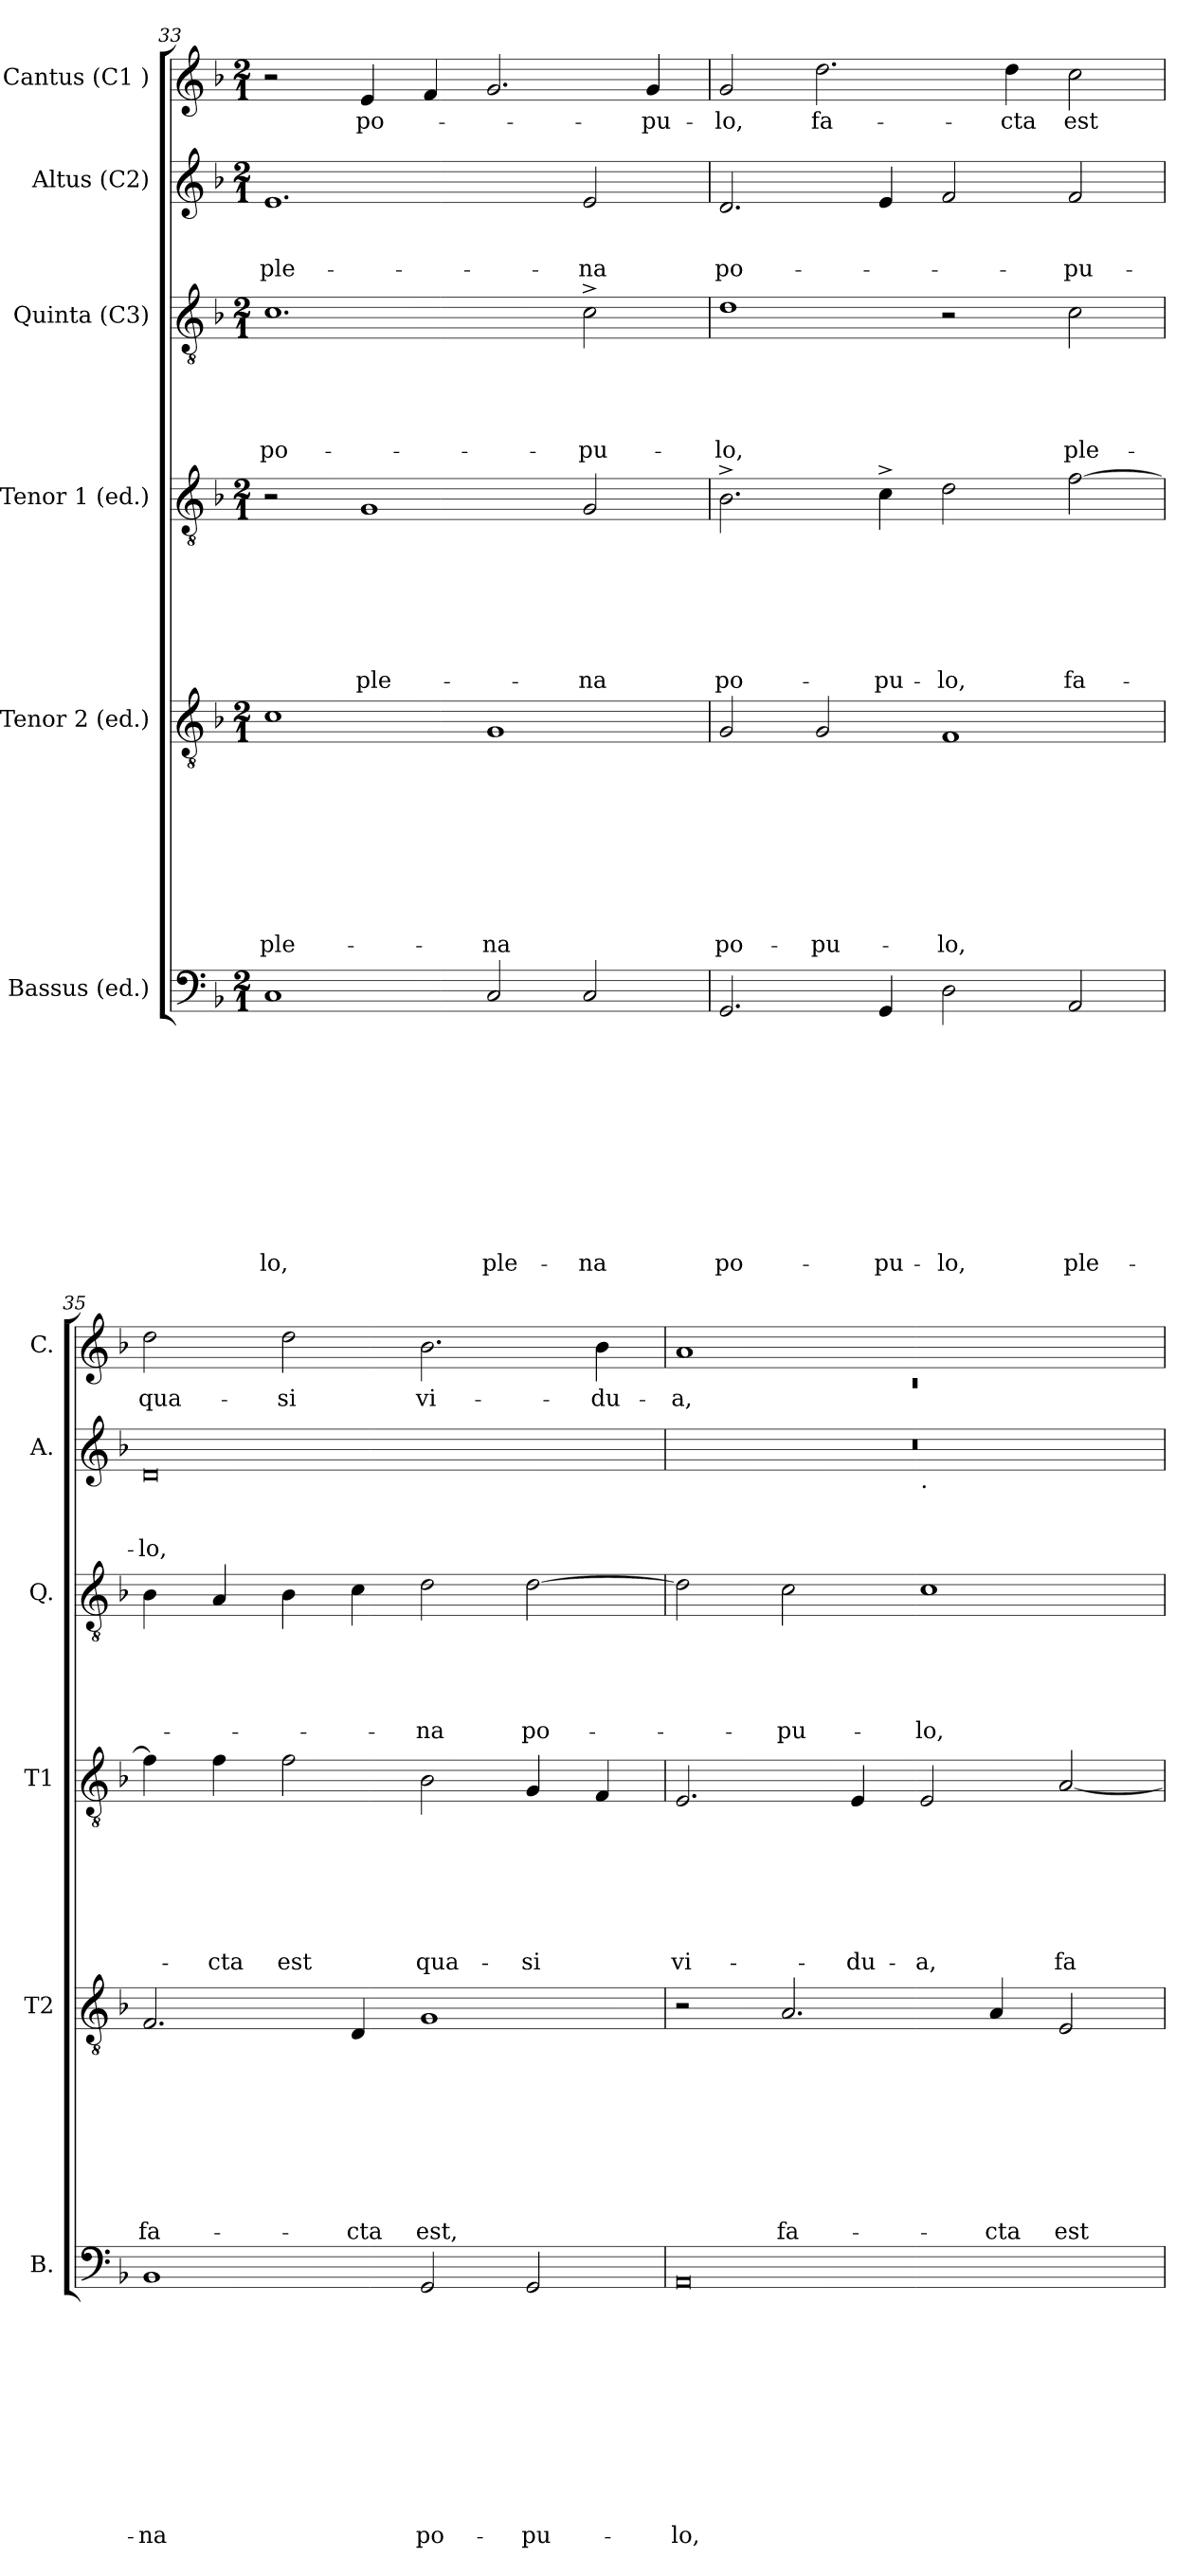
**kern	**text	**text	**text	**text	**text	**text	**text	**text	**text	**text	**text	**kern	**text	**text	**text	**text	**text	**text	**text	**text	**text	**kern	**text	**text	**text	**text	**text	**text	**text	**kern	**text	**text	**text	**text	**text	**kern	**text	**text	**text	**kern	**text
*part6	*part6	*part6	*part6	*part6	*part6	*part6	*part6	*part6	*part6	*part6	*part6	*part5	*part5	*part5	*part5	*part5	*part5	*part5	*part5	*part5	*part5	*part4	*part4	*part4	*part4	*part4	*part4	*part4	*part4	*part3	*part3	*part3	*part3	*part3	*part3	*part2	*part2	*part2	*part2	*part1	*part1
*staff6	*staff6	*staff6	*staff6	*staff6	*staff6	*staff6	*staff6	*staff6	*staff6	*staff6	*staff6	*staff5	*staff5	*staff5	*staff5	*staff5	*staff5	*staff5	*staff5	*staff5	*staff5	*staff4	*staff4	*staff4	*staff4	*staff4	*staff4	*staff4	*staff4	*staff3	*staff3	*staff3	*staff3	*staff3	*staff3	*staff2	*staff2	*staff2	*staff2	*staff1	*staff1
*I"Bassus (ed.)	*	*	*	*	*	*	*	*	*	*	*	*I"Tenor 2 (ed.)	*	*	*	*	*	*	*	*	*	*I"Tenor 1 (ed.)	*	*	*	*	*	*	*	*I"Quinta (C3)	*	*	*	*	*	*I"Altus (C2)	*	*	*	*I"Cantus (C1 )	*
*I'B.	*	*	*	*	*	*	*	*	*	*	*	*I'T2	*	*	*	*	*	*	*	*	*	*I'T1	*	*	*	*	*	*	*	*I'Q.	*	*	*	*	*	*I'A.	*	*	*	*I'C.	*
!!LO:PB:g=z
*clefF4	*	*	*	*	*	*	*	*	*	*	*	*clefGv2	*	*	*	*	*	*	*	*	*	*clefGv2	*	*	*	*	*	*	*	*clefGv2	*	*	*	*	*	*clefG2	*	*	*	*clefG2	*
*k[b-]	*	*	*	*	*	*	*	*	*	*	*	*k[b-]	*	*	*	*	*	*	*	*	*	*k[b-]	*	*	*	*	*	*	*	*k[b-]	*	*	*	*	*	*k[b-]	*	*	*	*k[b-]	*
*F:	*	*	*	*	*	*	*	*	*	*	*	*F:	*	*	*	*	*	*	*	*	*	*F:	*	*	*	*	*	*	*	*F:	*	*	*	*	*	*F:	*	*	*	*F:	*
*M2/1	*	*	*	*	*	*	*	*	*	*	*	*M2/1	*	*	*	*	*	*	*	*	*	*M2/1	*	*	*	*	*	*	*	*M2/1	*	*	*	*	*	*M2/1	*	*	*	*M2/1	*
=33	=33	=33	=33	=33	=33	=33	=33	=33	=33	=33	=33	=33	=33	=33	=33	=33	=33	=33	=33	=33	=33	=33	=33	=33	=33	=33	=33	=33	=33	=33	=33	=33	=33	=33	=33	=33	=33	=33	=33	=33	=33
!	!	!	!	!	!	!	!	!	!	!	!LO:LY:b	!	!	!	!	!	!	!	!	!	!LO:LY:b	!	!	!	!	!	!	!	!	!	!	!	!	!	!LO:LY:b	!	!	!	!LO:LY:b	!	!
1C	.	.	.	.	.	.	.	.	.	.	-lo,	1c	.	.	.	.	.	.	.	.	ple-	2r	.	.	.	.	.	.	.	1.c	.	.	.	.	po-	1.e	.	.	ple-	2r	.
!	!	!	!	!	!	!	!	!	!	!	!	!	!	!	!	!	!	!	!	!	!	!	!	!	!	!	!	!	!LO:LY:b	!	!	!	!	!	!	!	!	!	!	!	!LO:LY:b
.	.	.	.	.	.	.	.	.	.	.	.	.	.	.	.	.	.	.	.	.	.	1G	.	.	.	.	.	.	ple-	.	.	.	.	.	.	.	.	.	.	4e/	po-
.	.	.	.	.	.	.	.	.	.	.	.	.	.	.	.	.	.	.	.	.	.	.	.	.	.	.	.	.	.	.	.	.	.	.	.	.	.	.	.	4f/	.
!	!	!	!	!	!	!	!	!	!	!	!LO:LY:b	!	!	!	!	!	!	!	!	!	!LO:LY:b	!	!	!	!	!	!	!	!	!	!	!	!	!	!	!	!	!	!	!	!
2C/	.	.	.	.	.	.	.	.	.	.	ple-	1G	.	.	.	.	.	.	.	.	-na	.	.	.	.	.	.	.	.	.	.	.	.	.	.	.	.	.	.	2.g/	.
!	!	!	!	!	!	!	!	!	!	!	!LO:LY:b	!	!	!	!	!	!	!	!	!	!	!	!	!	!	!	!	!	!LO:LY:b	!	!	!	!	!	!LO:LY:b	!	!	!	!LO:LY:b	!	!
2C/	.	.	.	.	.	.	.	.	.	.	-na	.	.	.	.	.	.	.	.	.	.	2G/	.	.	.	.	.	.	-na	2c^>\	.	.	.	.	-pu-	2e/	.	.	-na	.	.
!	!	!	!	!	!	!	!	!	!	!	!	!	!	!	!	!	!	!	!	!	!	!	!	!	!	!	!	!	!	!	!	!	!	!	!	!	!	!	!	!	!LO:LY:b
.	.	.	.	.	.	.	.	.	.	.	.	.	.	.	.	.	.	.	.	.	.	.	.	.	.	.	.	.	.	.	.	.	.	.	.	.	.	.	.	4g/	-pu-
=34	=34	=34	=34	=34	=34	=34	=34	=34	=34	=34	=34	=34	=34	=34	=34	=34	=34	=34	=34	=34	=34	=34	=34	=34	=34	=34	=34	=34	=34	=34	=34	=34	=34	=34	=34	=34	=34	=34	=34	=34	=34
!	!	!	!	!	!	!	!	!	!	!	!LO:LY:b	!	!	!	!	!	!	!	!	!	!LO:LY:b	!	!	!	!	!	!	!	!LO:LY:b	!	!	!	!	!	!LO:LY:b	!	!	!	!LO:LY:b	!	!LO:LY:b
2.GG/	.	.	.	.	.	.	.	.	.	.	po-	2G/	.	.	.	.	.	.	.	.	po-	2.B-^>\	.	.	.	.	.	.	po-	1d	.	.	.	.	-lo,	2.d/	.	.	po-	2g/	-lo,
!	!	!	!	!	!	!	!	!	!	!	!	!	!	!	!	!	!	!	!	!	!LO:LY:b	!	!	!	!	!	!	!	!	!	!	!	!	!	!	!	!	!	!	!	!LO:LY:b
.	.	.	.	.	.	.	.	.	.	.	.	2G/	.	.	.	.	.	.	.	.	-pu-	.	.	.	.	.	.	.	.	.	.	.	.	.	.	.	.	.	.	2.dd\	fa-
!	!	!	!	!	!	!	!	!	!	!	!LO:LY:b	!	!	!	!	!	!	!	!	!	!	!	!	!	!	!	!	!	!LO:LY:b	!	!	!	!	!	!	!	!	!	!	!	!
4GG/	.	.	.	.	.	.	.	.	.	.	-pu-	.	.	.	.	.	.	.	.	.	.	4c^>\	.	.	.	.	.	.	-pu-	.	.	.	.	.	.	4e/	.	.	.	.	.
!	!	!	!	!	!	!	!	!	!	!	!LO:LY:b	!	!	!	!	!	!	!	!	!	!LO:LY:b	!	!	!	!	!	!	!	!LO:LY:b	!	!	!	!	!	!	!	!	!	!	!	!
2D\	.	.	.	.	.	.	.	.	.	.	-lo,	1F	.	.	.	.	.	.	.	.	-lo,	2d\	.	.	.	.	.	.	-lo,	2r	.	.	.	.	.	2f/	.	.	.	.	.
!	!	!	!	!	!	!	!	!	!	!	!	!	!	!	!	!	!	!	!	!	!	!	!	!	!	!	!	!	!	!	!	!	!	!	!	!	!	!	!	!	!LO:LY:b
.	.	.	.	.	.	.	.	.	.	.	.	.	.	.	.	.	.	.	.	.	.	.	.	.	.	.	.	.	.	.	.	.	.	.	.	.	.	.	.	4dd\	-cta
!	!	!	!	!	!	!	!	!	!	!	!LO:LY:b	!	!	!	!	!	!	!	!	!	!	!	!	!	!	!	!	!	!LO:LY:b	!	!	!	!	!	!LO:LY:b	!	!	!	!LO:LY:b	!	!LO:LY:b
2AA/	.	.	.	.	.	.	.	.	.	.	ple-	.	.	.	.	.	.	.	.	.	.	[>2f\	.	.	.	.	.	.	fa-	2c\	.	.	.	.	ple-	2f/	.	.	-pu-	2cc\	est
=35	=35	=35	=35	=35	=35	=35	=35	=35	=35	=35	=35	=35	=35	=35	=35	=35	=35	=35	=35	=35	=35	=35	=35	=35	=35	=35	=35	=35	=35	=35	=35	=35	=35	=35	=35	=35	=35	=35	=35	=35	=35
!	!	!	!	!	!	!	!	!	!	!	!LO:LY:b	!	!	!	!	!	!	!	!	!	!LO:LY:b	!	!	!	!	!	!	!	!	!	!	!	!	!	!	!	!	!	!LO:LY:b	!	!LO:LY:b
1BB-	.	.	.	.	.	.	.	.	.	.	-na	2.F/	.	.	.	.	.	.	.	.	fa-	4f\]	.	.	.	.	.	.	.	4B-\	.	.	.	.	.	0d	.	.	-lo,	2dd\	qua-
!	!	!	!	!	!	!	!	!	!	!	!	!	!	!	!	!	!	!	!	!	!	!	!	!	!	!	!	!	!LO:LY:b	!	!	!	!	!	!	!	!	!	!	!	!
.	.	.	.	.	.	.	.	.	.	.	.	.	.	.	.	.	.	.	.	.	.	4f\	.	.	.	.	.	.	-cta	4A/	.	.	.	.	.	.	.	.	.	.	.
!	!	!	!	!	!	!	!	!	!	!	!	!	!	!	!	!	!	!	!	!	!	!	!	!	!	!	!	!	!LO:LY:b	!	!	!	!	!	!	!	!	!	!	!	!LO:LY:b
.	.	.	.	.	.	.	.	.	.	.	.	.	.	.	.	.	.	.	.	.	.	2f\	.	.	.	.	.	.	est	4B-\	.	.	.	.	.	.	.	.	.	2dd\	-si
!	!	!	!	!	!	!	!	!	!	!	!	!	!	!	!	!	!	!	!	!	!LO:LY:b	!	!	!	!	!	!	!	!	!	!	!	!	!	!	!	!	!	!	!	!
.	.	.	.	.	.	.	.	.	.	.	.	4D/	.	.	.	.	.	.	.	.	-cta	.	.	.	.	.	.	.	.	4c\	.	.	.	.	.	.	.	.	.	.	.
!	!	!	!	!	!	!	!	!	!	!	!LO:LY:b	!	!	!	!	!	!	!	!	!	!LO:LY:b	!	!	!	!	!	!	!	!LO:LY:b	!	!	!	!	!	!LO:LY:b	!	!	!	!	!	!LO:LY:b
2GG/	.	.	.	.	.	.	.	.	.	.	po-	1G	.	.	.	.	.	.	.	.	est,	2B-\	.	.	.	.	.	.	qua-	2d\	.	.	.	.	-na	.	.	.	.	2.b-\	vi-
!	!	!	!	!	!	!	!	!	!	!	!LO:LY:b	!	!	!	!	!	!	!	!	!	!	!	!	!	!	!	!	!	!LO:LY:b	!	!	!	!	!	!LO:LY:b	!	!	!	!	!	!
2GG/	.	.	.	.	.	.	.	.	.	.	-pu-	.	.	.	.	.	.	.	.	.	.	4G/	.	.	.	.	.	.	-si	[>2d\	.	.	.	.	po-	.	.	.	.	.	.
!	!	!	!	!	!	!	!	!	!	!	!	!	!	!	!	!	!	!	!	!	!	!	!	!	!	!	!	!	!	!	!	!	!	!	!	!	!	!	!	!	!LO:LY:b
.	.	.	.	.	.	.	.	.	.	.	.	.	.	.	.	.	.	.	.	.	.	4F/	.	.	.	.	.	.	.	.	.	.	.	.	.	.	.	.	.	4b-\	-du-
=36	=36	=36	=36	=36	=36	=36	=36	=36	=36	=36	=36	=36	=36	=36	=36	=36	=36	=36	=36	=36	=36	=36	=36	=36	=36	=36	=36	=36	=36	=36	=36	=36	=36	=36	=36	=36	=36	=36	=36	=36	=36
*	*	*	*	*	*	*	*	*	*	*	*	*	*	*	*	*	*	*	*	*	*	*	*	*	*	*	*	*	*	*	*	*	*	*	*	*	*	*	*	*^	*
!	!	!	!	!	!	!	!	!	!	!	!LO:LY:b	!	!	!	!	!	!	!	!	!	!	!	!	!	!	!	!	!	!LO:LY:b	!	!	!	!	!	!	!	!	!	!	!	!LO:N:vis=1	!LO:LY:b
*	*	*	*	*	*	*	*	*	*	*	*	*	*	*	*	*	*	*	*	*	*	*	*	*	*	*	*	*	*	*	*	*	*	*	*	*^	*	*	*	*	*	*
0AA	.	.	.	.	.	.	.	.	.	.	-lo,	2r	.	.	.	.	.	.	.	.	.	2.E/	.	.	.	.	.	.	vi-	2d\]	.	.	.	.	.	0r	1ryy	.	.	.	1a	0rc	-a,
!	!	!	!	!	!	!	!	!	!	!	!	!	!	!	!	!	!	!	!	!	!LO:LY:b	!	!	!	!	!	!	!	!	!	!	!	!	!	!LO:LY:b	!	!	!	!	!	!	!	!
.	.	.	.	.	.	.	.	.	.	.	.	2.A/	.	.	.	.	.	.	.	.	fa-	.	.	.	.	.	.	.	.	2c\	.	.	.	.	-pu-	.	.	.	.	.	.	.	.
!	!	!	!	!	!	!	!	!	!	!	!	!	!	!	!	!	!	!	!	!	!	!	!	!	!	!	!	!	!LO:LY:b	!	!	!	!	!	!	!	!	!	!	!	!	!	!
.	.	.	.	.	.	.	.	.	.	.	.	.	.	.	.	.	.	.	.	.	.	4E/	.	.	.	.	.	.	-du-	.	.	.	.	.	.	.	.	.	.	.	.	.	.
!	!	!	!	!	!	!	!	!	!	!	!	!	!	!	!	!	!	!	!	!	!	!	!	!	!	!	!	!	!	!	!	!	!	!	!	!	!LO:TX:b:t=.	!	!	!	!	!	!
!	!	!	!	!	!	!	!	!	!	!	!	!	!	!	!	!	!	!	!	!	!	!	!	!	!	!	!	!	!LO:LY:b	!	!	!	!	!	!LO:LY:b	!	!	!	!	!	!	!	!
.	.	.	.	.	.	.	.	.	.	.	.	.	.	.	.	.	.	.	.	.	.	2E/	.	.	.	.	.	.	-a,	1c	.	.	.	.	-lo,	.	1ryy	.	.	.	1ryy	.	.
!	!	!	!	!	!	!	!	!	!	!	!	!	!	!	!	!	!	!	!	!	!LO:LY:b	!	!	!	!	!	!	!	!	!	!	!	!	!	!	!	!	!	!	!	!	!	!
.	.	.	.	.	.	.	.	.	.	.	.	4A/	.	.	.	.	.	.	.	.	-cta	.	.	.	.	.	.	.	.	.	.	.	.	.	.	.	.	.	.	.	.	.	.
!	!	!	!	!	!	!	!	!	!	!	!	!	!	!	!	!	!	!	!	!	!LO:LY:b	!	!	!	!	!	!	!	!LO:LY:b	!	!	!	!	!	!	!	!	!	!	!	!	!	!
.	.	.	.	.	.	.	.	.	.	.	.	2E/	.	.	.	.	.	.	.	.	est	[<2A/	.	.	.	.	.	.	fa-	.	.	.	.	.	.	.	.	.	.	.	.	.	.
*	*	*	*	*	*	*	*	*	*	*	*	*	*	*	*	*	*	*	*	*	*	*	*	*	*	*	*	*	*	*	*	*	*	*	*	*v	*v	*	*	*	*	*	*
*	*	*	*	*	*	*	*	*	*	*	*	*	*	*	*	*	*	*	*	*	*	*	*	*	*	*	*	*	*	*	*	*	*	*	*	*	*	*	*	*v	*v	*
=	=	=	=	=	=	=	=	=	=	=	=	=	=	=	=	=	=	=	=	=	=	=	=	=	=	=	=	=	=	=	=	=	=	=	=	=	=	=	=	=	=
*-	*-	*-	*-	*-	*-	*-	*-	*-	*-	*-	*-	*-	*-	*-	*-	*-	*-	*-	*-	*-	*-	*-	*-	*-	*-	*-	*-	*-	*-	*-	*-	*-	*-	*-	*-	*-	*-	*-	*-	*-	*-
